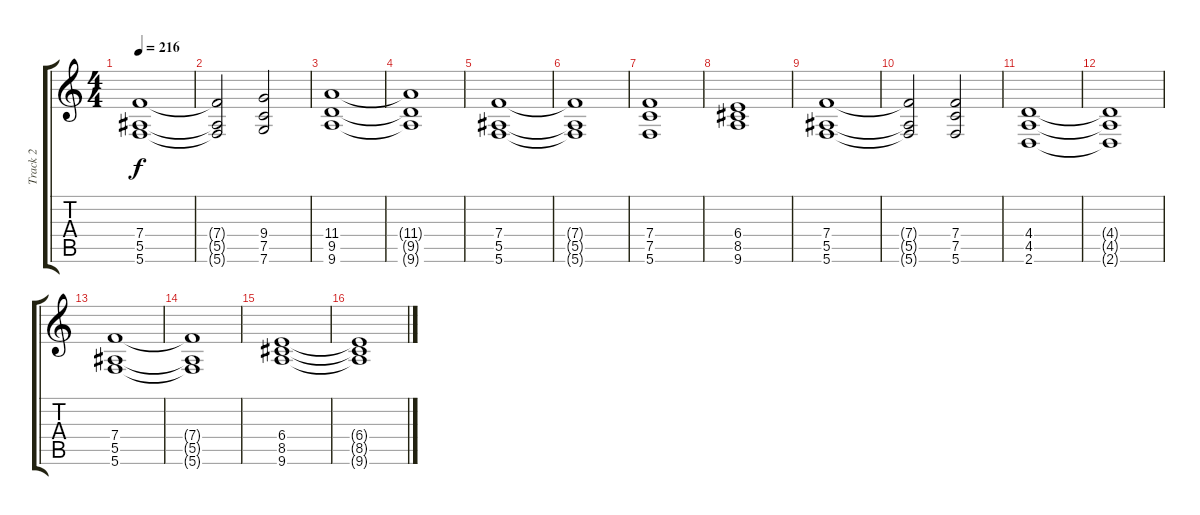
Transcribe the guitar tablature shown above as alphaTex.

\track ("Track 2" "Track 2") {instrument overdrivenguitar}
\staff {score tabs}
\tuning (C4 G3 Eb3 Bb2 F2 C2) {hide}
\ts (4 4)
\tempo 216
\clef g2
\ks c
(7.4 5.5 5.6).1{dy f} |
(7.4{t} 5.5{t} 5.6{t}).2 (9.4 7.5 7.6).2 |
(11.4 9.5 9.6).1 |
(11.4{t} 9.5{t} 9.6{t}).1 |
(7.4 5.5 5.6).1 |
(7.4{t} 5.5{t} 5.6{t}).1 |
(7.4 7.5 5.6).1 |
(6.4 8.5 9.6).1 |
(7.4 5.5 5.6).1 |
(7.4{t} 5.5{t} 5.6{t}).2 (7.4 7.5 5.6).2 |
(4.4 4.5 2.6).1 |
(4.4{t} 4.5{t} 2.6{t}).1 |
(7.4 5.5 5.6).1 |
(7.4{t} 5.5{t} 5.6{t}).1 |
(6.4 8.5 9.6).1 |
(6.4{t} 8.5{t} 9.6{t}).1
